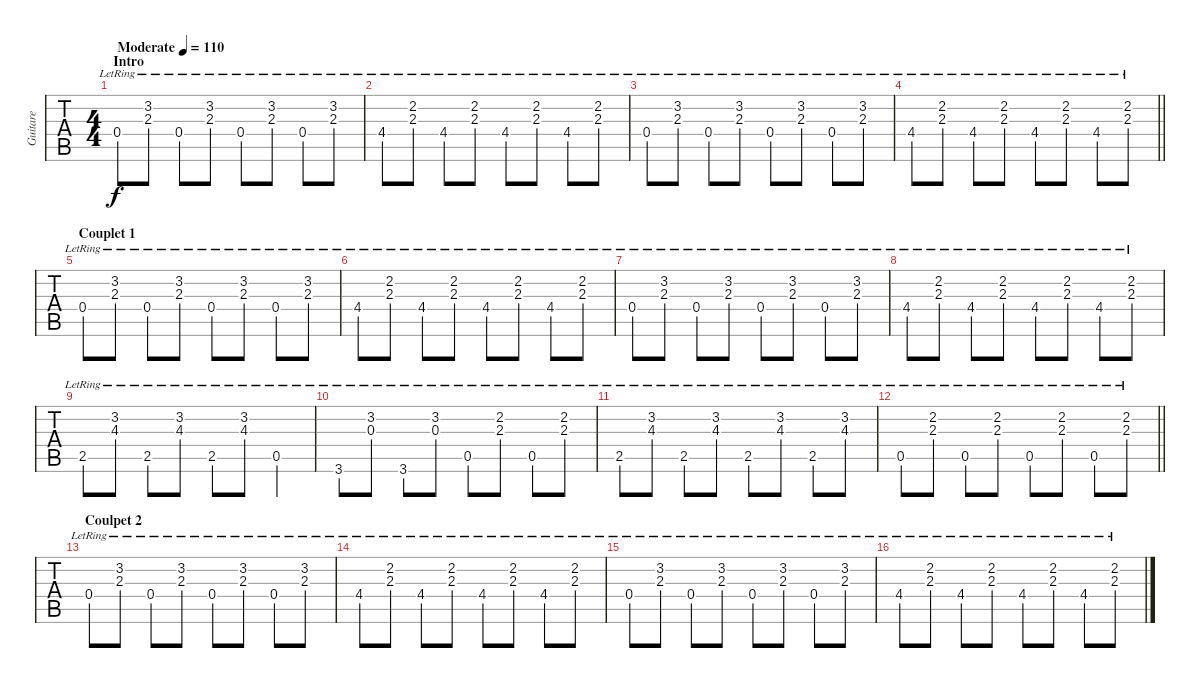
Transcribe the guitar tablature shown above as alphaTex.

\track ("Guitare" "Guitare") {instrument electricguitarjazz}
\staff {tabs}
\tuning (E4 B3 G3 D3 A2 E2) {hide}
\ts (4 4)
\section ("" "Intro")
\tempo (110 "Moderate")
\clef g2
\ks c
0.4{lr}.8{dy f instrument electricguitarjazz} (3.2{lr} 2.3{lr}).8 0.4{lr}.8 (3.2{lr} 2.3{lr}).8 0.4{lr}.8 (3.2{lr} 2.3{lr}).8 0.4{lr}.8 (3.2{lr} 2.3{lr}).8 |
4.4{lr}.8 (2.2{lr} 2.3{lr}).8 4.4{lr}.8 (2.2{lr} 2.3{lr}).8 4.4{lr}.8 (2.2{lr} 2.3{lr}).8 4.4{lr}.8 (2.2{lr} 2.3{lr}).8 |
0.4{lr}.8 (3.2{lr} 2.3{lr}).8 0.4{lr}.8 (3.2{lr} 2.3{lr}).8 0.4{lr}.8 (3.2{lr} 2.3{lr}).8 0.4{lr}.8 (3.2{lr} 2.3{lr}).8 |
\barLineRight lightlight
4.4{lr}.8 (2.2{lr} 2.3{lr}).8 4.4{lr}.8 (2.2{lr} 2.3{lr}).8 4.4{lr}.8 (2.2{lr} 2.3{lr}).8 4.4{lr}.8 (2.2{lr} 2.3{lr}).8 |
\section ("" "Couplet 1")
0.4{lr}.8 (3.2{lr} 2.3{lr}).8 0.4{lr}.8 (3.2{lr} 2.3{lr}).8 0.4{lr}.8 (3.2{lr} 2.3{lr}).8 0.4{lr}.8 (3.2{lr} 2.3{lr}).8 |
4.4{lr}.8 (2.2{lr} 2.3{lr}).8 4.4{lr}.8 (2.2{lr} 2.3{lr}).8 4.4{lr}.8 (2.2{lr} 2.3{lr}).8 4.4{lr}.8 (2.2{lr} 2.3{lr}).8 |
0.4{lr}.8 (3.2{lr} 2.3{lr}).8 0.4{lr}.8 (3.2{lr} 2.3{lr}).8 0.4{lr}.8 (3.2{lr} 2.3{lr}).8 0.4{lr}.8 (3.2{lr} 2.3{lr}).8 |
4.4{lr}.8 (2.2{lr} 2.3{lr}).8 4.4{lr}.8 (2.2{lr} 2.3{lr}).8 4.4{lr}.8 (2.2{lr} 2.3{lr}).8 4.4{lr}.8 (2.2{lr} 2.3{lr}).8 |
2.5{lr}.8 (3.2{lr} 4.3{lr}).8 2.5{lr}.8 (3.2{lr} 4.3{lr}).8 2.5{lr}.8 (3.2{lr} 4.3{lr}).8 0.5{lr}.4 |
3.6{lr}.8 (3.2{lr} 0.3{lr}).8 3.6{lr}.8 (3.2{lr} 0.3{lr}).8 0.5{lr}.8 (2.2{lr} 2.3{lr}).8 0.5{lr}.8 (2.2{lr} 2.3{lr}).8 |
2.5{lr}.8 (3.2{lr} 4.3{lr}).8 2.5{lr}.8 (3.2{lr} 4.3{lr}).8 2.5{lr}.8 (3.2{lr} 4.3{lr}).8 2.5{lr}.8 (3.2{lr} 4.3{lr}).8 |
\barLineRight lightlight
0.5{lr}.8 (2.2{lr} 2.3{lr}).8 0.5{lr}.8 (2.2{lr} 2.3{lr}).8 0.5{lr}.8 (2.2{lr} 2.3{lr}).8 0.5{lr}.8 (2.2{lr} 2.3{lr}).8 |
\section ("" "Coulpet 2")
0.4{lr}.8 (3.2{lr} 2.3{lr}).8 0.4{lr}.8 (3.2{lr} 2.3{lr}).8 0.4{lr}.8 (3.2{lr} 2.3{lr}).8 0.4{lr}.8 (3.2{lr} 2.3{lr}).8 |
4.4{lr}.8 (2.2{lr} 2.3{lr}).8 4.4{lr}.8 (2.2{lr} 2.3{lr}).8 4.4{lr}.8 (2.2{lr} 2.3{lr}).8 4.4{lr}.8 (2.2{lr} 2.3{lr}).8 |
0.4{lr}.8 (3.2{lr} 2.3{lr}).8 0.4{lr}.8 (3.2{lr} 2.3{lr}).8 0.4{lr}.8 (3.2{lr} 2.3{lr}).8 0.4{lr}.8 (3.2{lr} 2.3{lr}).8 |
4.4{lr}.8 (2.2{lr} 2.3{lr}).8 4.4{lr}.8 (2.2{lr} 2.3{lr}).8 4.4{lr}.8 (2.2{lr} 2.3{lr}).8 4.4{lr}.8 (2.2{lr} 2.3{lr}).8
